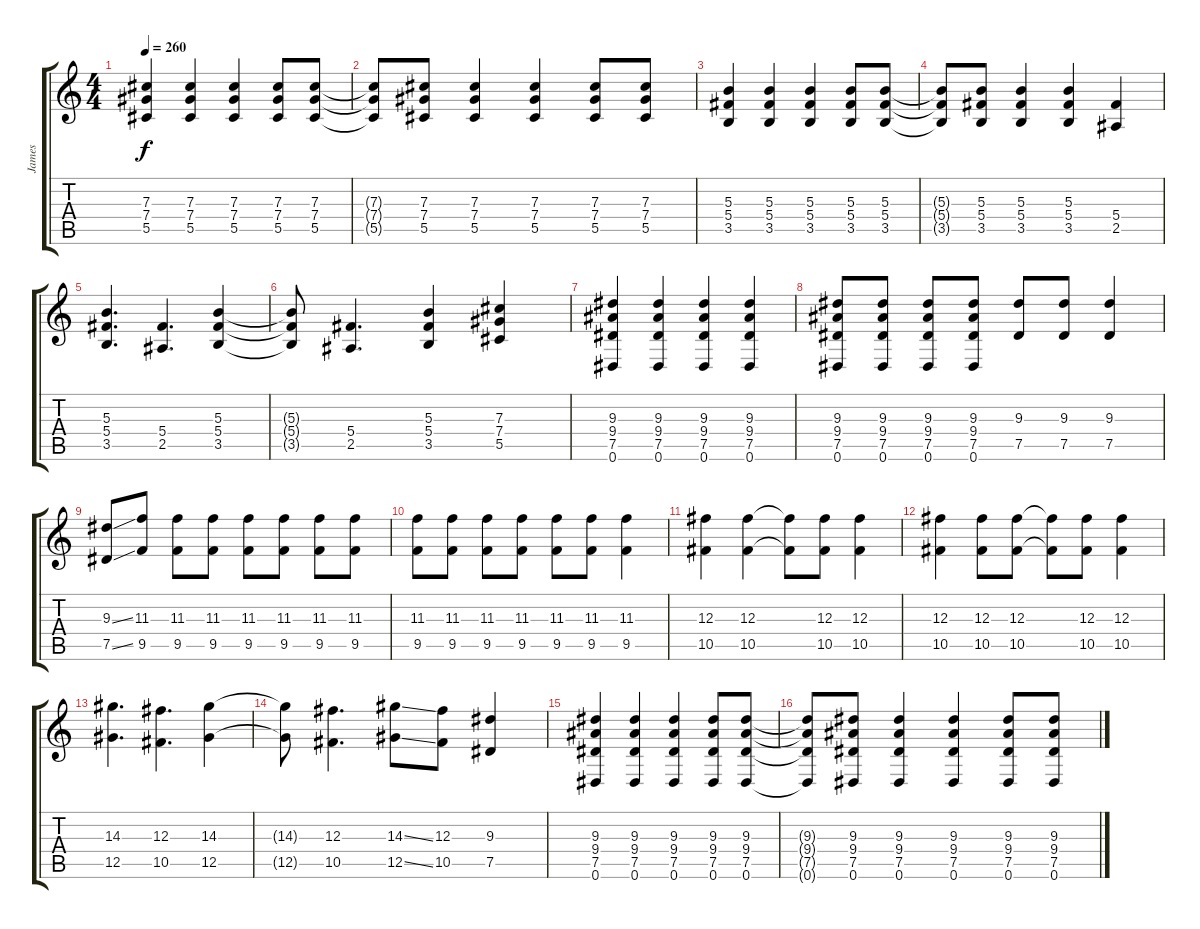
\track ("James" "James") {instrument distortionguitar}
\staff {score tabs}
\tuning (Eb4 Bb3 Gb3 Db3 Ab2 Eb2) {hide}
\ts (4 4)
\tempo 260
\clef g2
\ks c
(7.3 7.4 5.5).4{dy f} (7.3 7.4 5.5).4 (7.3 7.4 5.5).4 (7.3 7.4 5.5).8 (7.3 7.4 5.5).8 |
(7.3{t} 7.4{t} 5.5{t}).8 (7.3 7.4 5.5).8 (7.3 7.4 5.5).4 (7.3 7.4 5.5).4 (7.3 7.4 5.5).8 (7.3 7.4 5.5).8 |
(5.3 5.4 3.5).4 (5.3 5.4 3.5).4 (5.3 5.4 3.5).4 (5.3 5.4 3.5).8 (5.3 5.4 3.5).8 |
(5.3{t} 5.4{t} 3.5{t}).8 (5.3 5.4 3.5).8 (5.3 5.4 3.5).4 (5.3 5.4 3.5).4 (5.4 2.5).4 |
(5.3 5.4 3.5).4{d} (5.4 2.5).4{d} (5.3 5.4 3.5).4 |
(5.3{t} 5.4{t} 3.5{t}).8 (5.4 2.5).4{d} (5.3 5.4 3.5).4 (7.3 7.4 5.5).4 |
(9.3 9.4 7.5 0.6).4 (9.3 9.4 7.5 0.6).4 (9.3 9.4 7.5 0.6).4 (9.3 9.4 7.5 0.6).4 |
(9.3 9.4 7.5 0.6).8 (9.3 9.4 7.5 0.6).8 (9.3 9.4 7.5 0.6).8 (9.3 9.4 7.5 0.6).8 (9.3 7.5).8 (9.3 7.5).8 (9.3 7.5).4 |
(9.3{ss} 7.5{ss}).8 (11.3 9.5).8 (11.3 9.5).8 (11.3 9.5).8 (11.3 9.5).8 (11.3 9.5).8 (11.3 9.5).8 (11.3 9.5).8 |
(11.3 9.5).8 (11.3 9.5).8 (11.3 9.5).8 (11.3 9.5).8 (11.3 9.5).8 (11.3 9.5).8 (11.3 9.5).4 |
(12.3 10.5).4 (12.3 10.5).4 (12.3{t} 10.5{t}).8 (12.3 10.5).8 (12.3 10.5).4 |
(12.3 10.5).4 (12.3 10.5).8 (12.3 10.5).8 (12.3{t} 10.5{t}).8 (12.3 10.5).8 (12.3 10.5).4 |
(14.3 12.5).4{d} (12.3 10.5).4{d} (14.3 12.5).4 |
(14.3{t} 12.5{t}).8 (12.3 10.5).4{d} (14.3{ss} 12.5{ss}).8 (12.3 10.5).8 (9.3 7.5).4 |
(9.3 9.4 7.5 0.6).4 (9.3 9.4 7.5 0.6).4 (9.3 9.4 7.5 0.6).4 (9.3 9.4 7.5 0.6).8 (9.3 9.4 7.5 0.6).8 |
(9.3{t} 9.4{t} 7.5{t} 0.6{t}).8 (9.3 9.4 7.5 0.6).8 (9.3 9.4 7.5 0.6).4 (9.3 9.4 7.5 0.6).4 (9.3 9.4 7.5 0.6).8 (9.3 9.4 7.5 0.6).8
